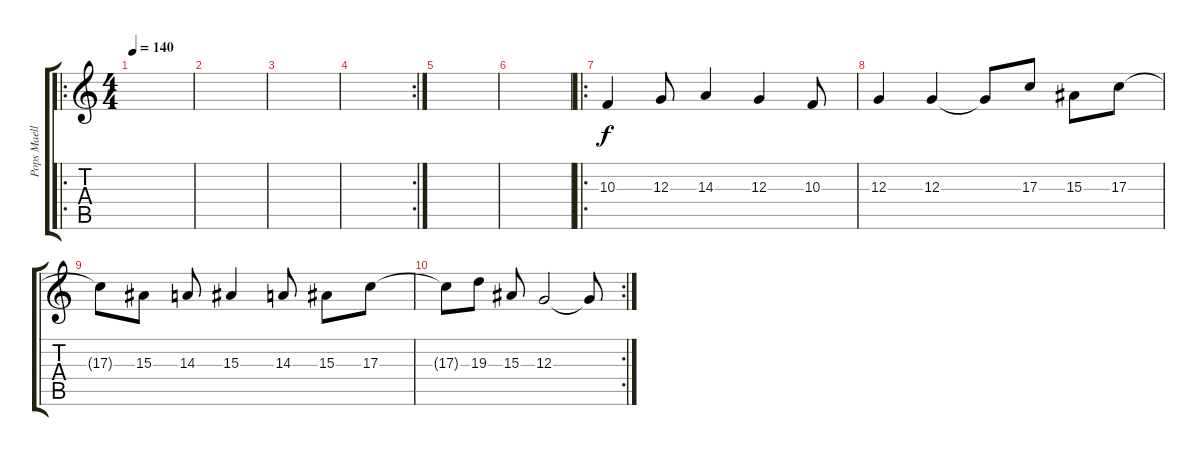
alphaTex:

\track ("Pops Maellard" "Pops Maell") {instrument electricpiano2}
\staff {score tabs}
\tuning (E4 B3 G3 D3 A2 E2) {hide}
\ro
\ts (4 4)
\tempo 140
\clef g2
\ks c
|
|
|
\rc 2
|
|
|
\ro
10.3.4 12.3.8 14.3.4 12.3.4 10.3.8 |
12.3.4 12.3.4 12.3{t}.8 17.3.8 15.3.8 17.3.8 |
17.3{t}.8 15.3.8 14.3.8 15.3.4 14.3.8 15.3.8 17.3.8 |
\rc 2
17.3{t}.8 19.3.8 15.3.8 12.3.2 12.3{t}.8
